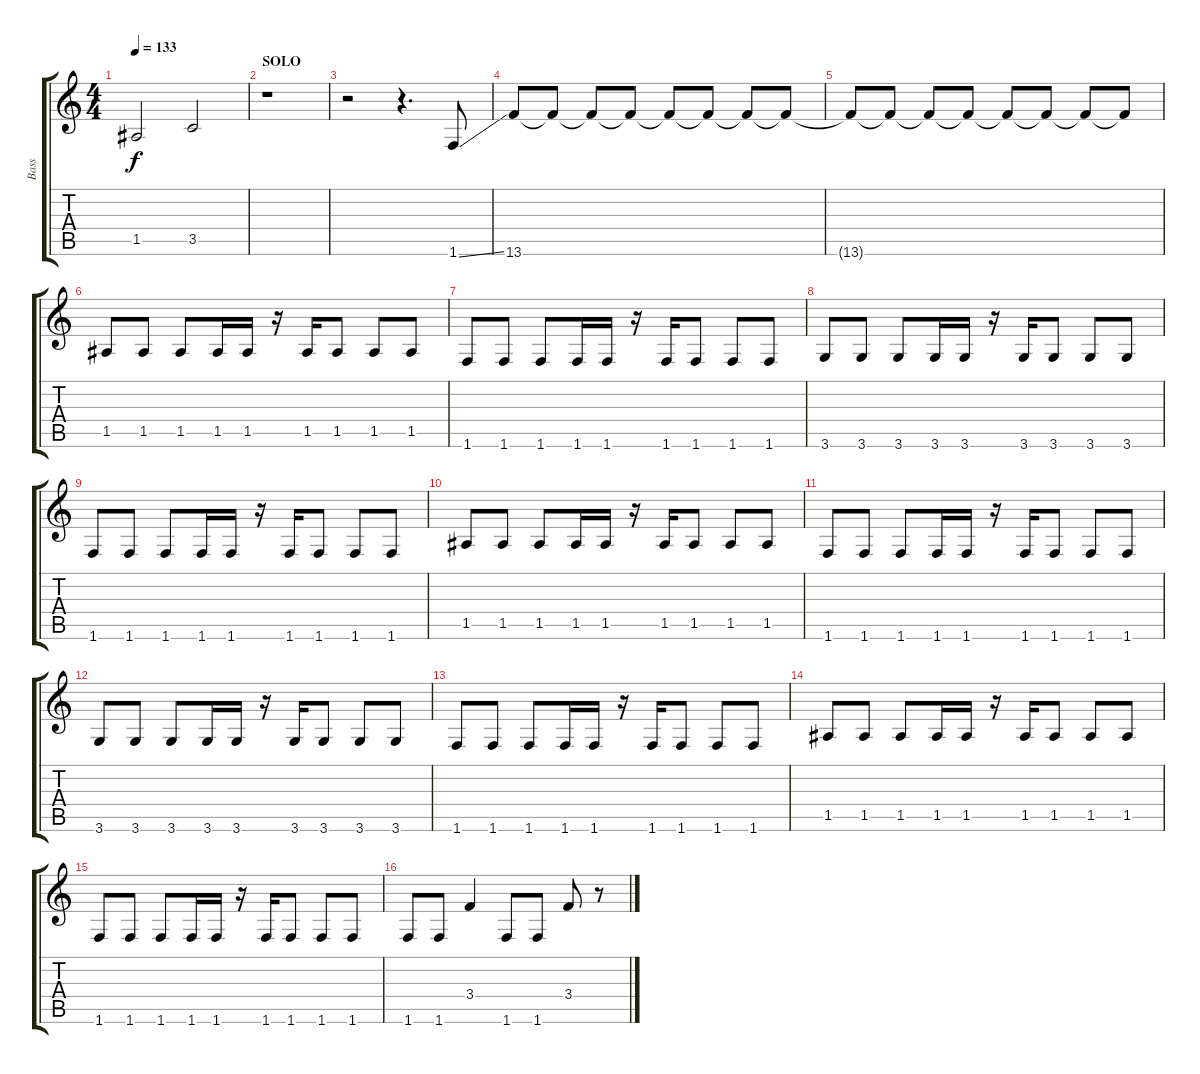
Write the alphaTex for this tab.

\track ("Bass" "Bass") {instrument electricbasspick}
\staff {score tabs}
\tuning (E4 B3 G3 D3 A2 E2) {hide}
\ts (4 4)
\tempo 133
\clef g2
\ks c
1.5.2{dy f} 3.5.2 |
\section ("" "SOLO")
r.1 |
r.2 r.4{d} 1.6{ss}.8 |
13.6.8 13.6{t}.8 13.6{t}.8 13.6{t}.8 13.6{t}.8 13.6{t}.8 13.6{t}.8 13.6{t}.8 |
13.6{t}.8 13.6{t}.8 13.6{t}.8 13.6{t}.8 13.6{t}.8 13.6{t}.8 13.6{t}.8 13.6{t}.8 |
1.5.8 1.5.8 1.5.8 1.5.16 1.5.16 r.16 1.5.16 1.5.8 1.5.8 1.5.8 |
1.6.8 1.6.8 1.6.8 1.6.16 1.6.16 r.16 1.6.16 1.6.8 1.6.8 1.6.8 |
3.6.8 3.6.8 3.6.8 3.6.16 3.6.16 r.16 3.6.16 3.6.8 3.6.8 3.6.8 |
1.6.8 1.6.8 1.6.8 1.6.16 1.6.16 r.16 1.6.16 1.6.8 1.6.8 1.6.8 |
1.5.8 1.5.8 1.5.8 1.5.16 1.5.16 r.16 1.5.16 1.5.8 1.5.8 1.5.8 |
1.6.8 1.6.8 1.6.8 1.6.16 1.6.16 r.16 1.6.16 1.6.8 1.6.8 1.6.8 |
3.6.8 3.6.8 3.6.8 3.6.16 3.6.16 r.16 3.6.16 3.6.8 3.6.8 3.6.8 |
1.6.8 1.6.8 1.6.8 1.6.16 1.6.16 r.16 1.6.16 1.6.8 1.6.8 1.6.8 |
1.5.8 1.5.8 1.5.8 1.5.16 1.5.16 r.16 1.5.16 1.5.8 1.5.8 1.5.8 |
1.6.8 1.6.8 1.6.8 1.6.16 1.6.16 r.16 1.6.16 1.6.8 1.6.8 1.6.8 |
1.6.8 1.6.8 3.4.4 1.6.8 1.6.8 3.4.8 r.8
